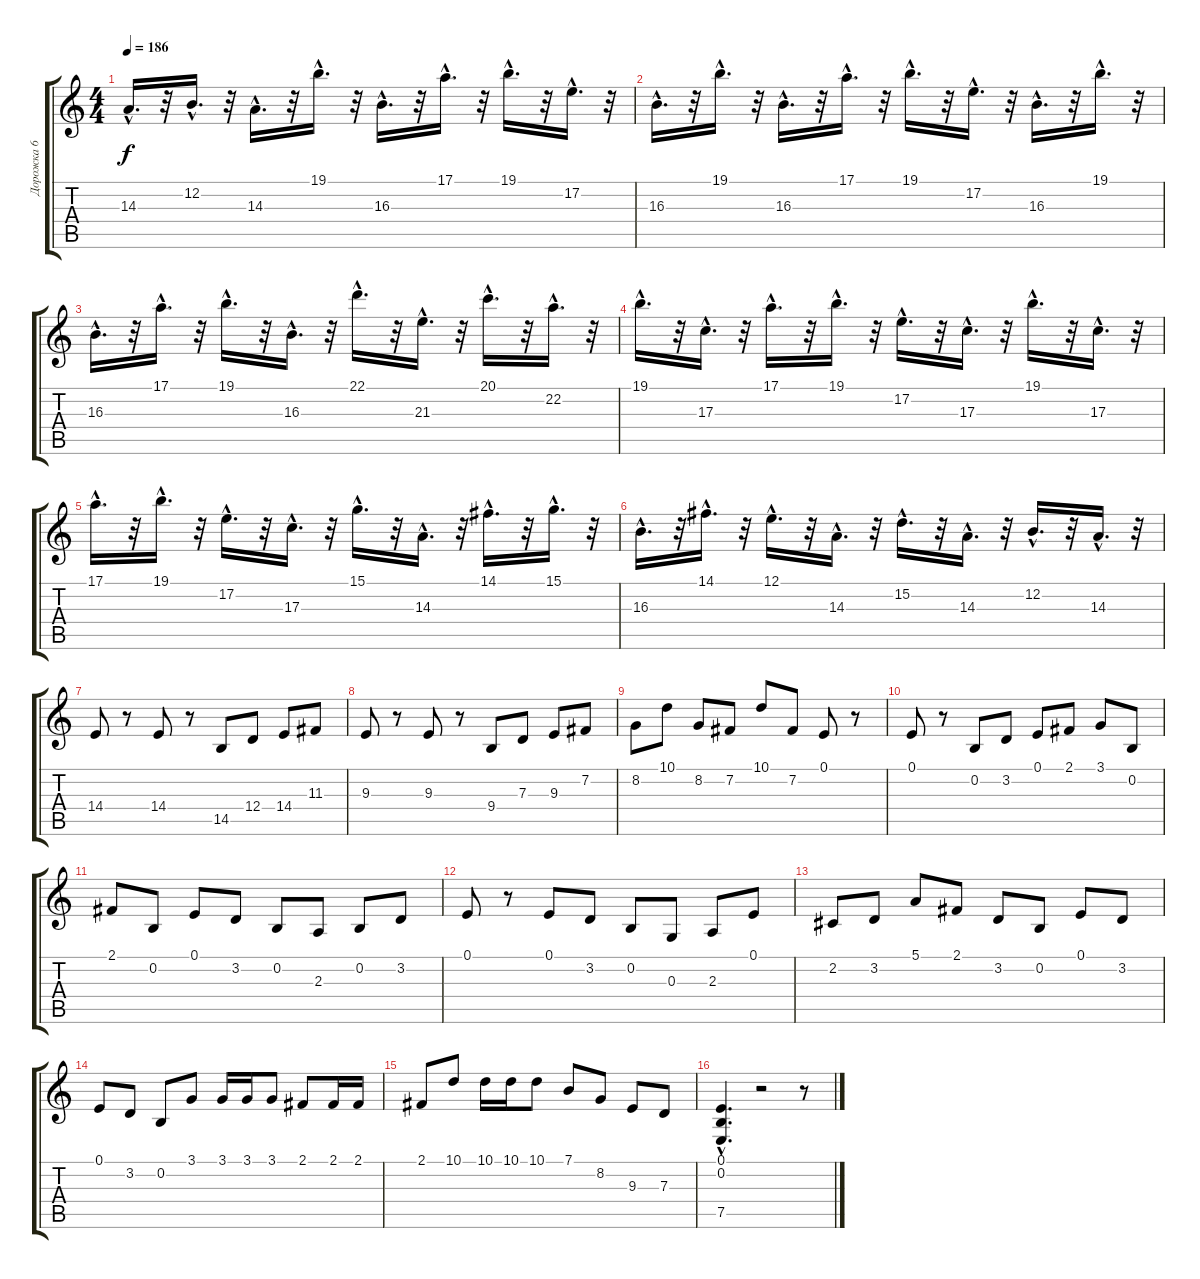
\track ("Дорожка 6" "Дорожка 6") {instrument lead2sawtooth}
\staff {score tabs}
\tuning (E4 B3 G3 D3 A2 E2) {hide}
\ts (4 4)
\tempo 186
\clef g2
\ks c
14.3{hac}.16{d dy f} r.32 12.2{hac}.16{d} r.32 14.3{hac}.16{d} r.32 19.1{hac}.16{d} r.32 16.3{hac}.16{d} r.32 17.1{hac}.16{d} r.32 19.1{hac}.16{d} r.32 17.2{hac}.16{d} r.32 |
16.3{hac}.16{d} r.32 19.1{hac}.16{d} r.32 16.3{hac}.16{d} r.32 17.1{hac}.16{d} r.32 19.1{hac}.16{d} r.32 17.2{hac}.16{d} r.32 16.3{hac}.16{d} r.32 19.1{hac}.16{d} r.32 |
16.3{hac}.16{d} r.32 17.1{hac}.16{d} r.32 19.1{hac}.16{d} r.32 16.3{hac}.16{d} r.32 22.1{hac}.16{d} r.32 21.3{hac}.16{d} r.32 20.1{hac}.16{d} r.32 22.2{hac}.16{d} r.32 |
19.1{hac}.16{d} r.32 17.3{hac}.16{d} r.32 17.1{hac}.16{d} r.32 19.1{hac}.16{d} r.32 17.2{hac}.16{d} r.32 17.3{hac}.16{d} r.32 19.1{hac}.16{d} r.32 17.3{hac}.16{d} r.32 |
17.1{hac}.16{d} r.32 19.1{hac}.16{d} r.32 17.2{hac}.16{d} r.32 17.3{hac}.16{d} r.32 15.1{hac}.16{d} r.32 14.3{hac}.16{d} r.32 14.1{hac}.16{d} r.32 15.1{hac}.16{d} r.32 |
16.3{hac}.16{d} r.32 14.1{hac}.16{d} r.32 12.1{hac}.16{d} r.32 14.3{hac}.16{d} r.32 15.2{hac}.16{d} r.32 14.3{hac}.16{d} r.32 12.2{hac}.16{d} r.32 14.3{hac}.16{d} r.32 |
14.4.8 r.8 14.4.8 r.8 14.5.8 12.4.8 14.4.8 11.3.8 |
9.3.8 r.8 9.3.8 r.8 9.4.8 7.3.8 9.3.8 7.2.8 |
8.2.8 10.1.8 8.2.8 7.2.8 10.1.8 7.2.8 0.1.8 r.8 |
0.1.8 r.8 0.2.8 3.2.8 0.1.8 2.1.8 3.1.8 0.2.8 |
2.1.8 0.2.8 0.1.8 3.2.8 0.2.8 2.3.8 0.2.8 3.2.8 |
0.1.8 r.8 0.1.8 3.2.8 0.2.8 0.3.8 2.3.8 0.1.8 |
2.2.8 3.2.8 5.1.8 2.1.8 3.2.8 0.2.8 0.1.8 3.2.8 |
0.1.8 3.2.8 0.2.8 3.1.8 3.1.16 3.1.16 3.1.8 2.1.8 2.1.16 2.1.16 |
2.1.8 10.1.8 10.1.16 10.1.16 10.1.8 7.1.8 8.2.8 9.3.8 7.3.8 |
(0.1{hac} 0.2{hac} 7.5{hac}).4{d} r.2 r.8
